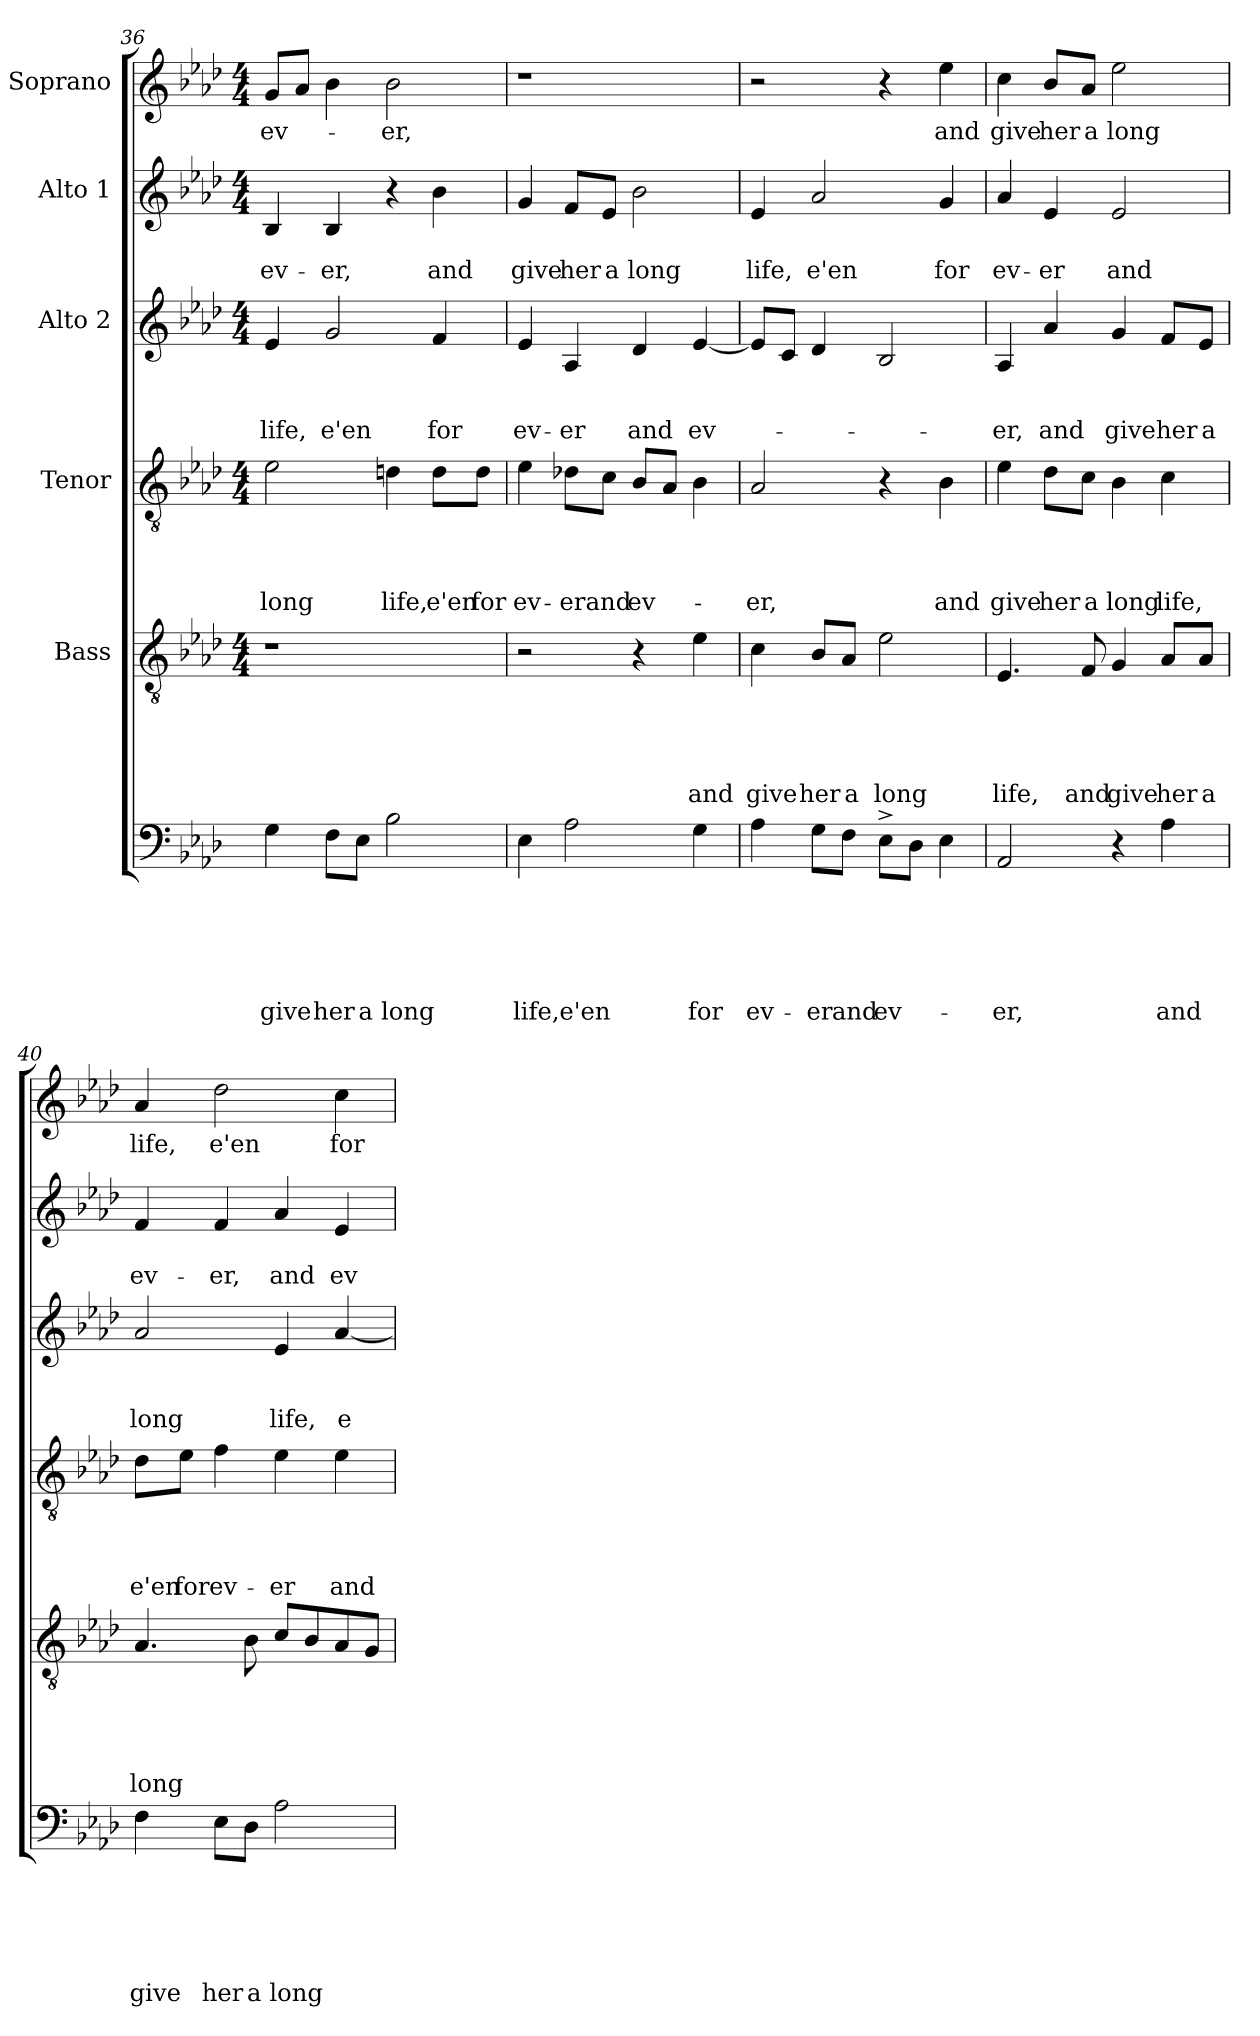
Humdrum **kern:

**kern	**text	**text	**text	**text	**text	**text	**kern	**text	**text	**text	**text	**text	**kern	**text	**text	**text	**text	**kern	**text	**text	**text	**kern	**text	**text	**kern	**text
*part6	*part6	*part6	*part6	*part6	*part6	*part6	*part5	*part5	*part5	*part5	*part5	*part5	*part4	*part4	*part4	*part4	*part4	*part3	*part3	*part3	*part3	*part2	*part2	*part2	*part1	*part1
*staff6	*staff6	*staff6	*staff6	*staff6	*staff6	*staff6	*staff5	*staff5	*staff5	*staff5	*staff5	*staff5	*staff4	*staff4	*staff4	*staff4	*staff4	*staff3	*staff3	*staff3	*staff3	*staff2	*staff2	*staff2	*staff1	*staff1
*	*	*	*	*	*	*	*I"Bass	*	*	*	*	*	*I"Tenor	*	*	*	*	*I"Alto 2	*	*	*	*I"Alto 1	*	*	*I"Soprano	*
*clefF4	*	*	*	*	*	*	*clefGv2	*	*	*	*	*	*clefGv2	*	*	*	*	*clefG2	*	*	*	*clefG2	*	*	*clefG2	*
*k[b-e-a-d-]	*	*	*	*	*	*	*k[b-e-a-d-]	*	*	*	*	*	*k[b-e-a-d-]	*	*	*	*	*k[b-e-a-d-]	*	*	*	*k[b-e-a-d-]	*	*	*k[b-e-a-d-]	*
*A-:	*	*	*	*	*	*	*A-:	*	*	*	*	*	*A-:	*	*	*	*	*A-:	*	*	*	*A-:	*	*	*A-:	*
*	*	*	*	*	*	*	*M4/4	*	*	*	*	*	*M4/4	*	*	*	*	*M4/4	*	*	*	*M4/4	*	*	*M4/4	*
=36	=36	=36	=36	=36	=36	=36	=36	=36	=36	=36	=36	=36	=36	=36	=36	=36	=36	=36	=36	=36	=36	=36	=36	=36	=36	=36
!	!	!	!	!	!	!LO:LY:b	!	!	!	!	!	!	!	!	!	!	!LO:LY:b	!	!	!	!LO:LY:b	!	!	!LO:LY:b	!	!LO:LY:b
4G\	.	.	.	.	.	give	1r	.	.	.	.	.	2e-\	.	.	.	long	4e-/	.	.	life,	4B-/	.	ev-	8g/L	ev-
.	.	.	.	.	.	.	.	.	.	.	.	.	.	.	.	.	.	.	.	.	.	.	.	.	8a-/J	.
!	!	!	!	!	!	!LO:LY:b	!	!	!	!	!	!	!	!	!	!	!	!	!	!	!LO:LY:b	!	!	!LO:LY:b	!	!
8F\L	.	.	.	.	.	her	.	.	.	.	.	.	.	.	.	.	.	2g/	.	.	e'en	4B-/	.	-er,	4b-\	.
!	!	!	!	!	!	!LO:LY:b	!	!	!	!	!	!	!	!	!	!	!	!	!	!	!	!	!	!	!	!
8E-\J	.	.	.	.	.	a	.	.	.	.	.	.	.	.	.	.	.	.	.	.	.	.	.	.	.	.
!	!	!	!	!	!	!LO:LY:b	!	!	!	!	!	!	!	!	!	!	!LO:LY:b	!	!	!	!	!	!	!	!	!LO:LY:b
2B-\	.	.	.	.	.	long	.	.	.	.	.	.	4dn\	.	.	.	life,	.	.	.	.	4r	.	.	2b-\	-er,
!	!	!	!	!	!	!	!	!	!	!	!	!	!	!	!	!	!LO:LY:b	!	!	!	!LO:LY:b	!	!	!LO:LY:b	!	!
.	.	.	.	.	.	.	.	.	.	.	.	.	8d\L	.	.	.	e'en	4f/	.	.	for	4b-\	.	and	.	.
!	!	!	!	!	!	!	!	!	!	!	!	!	!	!	!	!	!LO:LY:b	!	!	!	!	!	!	!	!	!
.	.	.	.	.	.	.	.	.	.	.	.	.	8d\J	.	.	.	for	.	.	.	.	.	.	.	.	.
=37	=37	=37	=37	=37	=37	=37	=37	=37	=37	=37	=37	=37	=37	=37	=37	=37	=37	=37	=37	=37	=37	=37	=37	=37	=37	=37
!	!	!	!	!	!	!LO:LY:b	!	!	!	!	!	!	!	!	!	!	!LO:LY:b	!	!	!	!LO:LY:b	!	!	!LO:LY:b	!	!
4E-\	.	.	.	.	.	life,	2r	.	.	.	.	.	4e-\	.	.	.	ev-	4e-/	.	.	ev-	4g/	.	give	1r	.
!	!	!	!	!	!	!LO:LY:b	!	!	!	!	!	!	!	!	!	!	!LO:LY:b	!	!	!	!LO:LY:b	!	!	!LO:LY:b	!	!
2A-\	.	.	.	.	.	e'en	.	.	.	.	.	.	8d-X\L	.	.	.	-er	4A-/	.	.	-er	8f/L	.	her	.	.
!	!	!	!	!	!	!	!	!	!	!	!	!	!	!	!	!	!LO:LY:b	!	!	!	!	!	!	!LO:LY:b	!	!
.	.	.	.	.	.	.	.	.	.	.	.	.	8c\J	.	.	.	and	.	.	.	.	8e-/J	.	a	.	.
!	!	!	!	!	!	!	!	!	!	!	!	!	!	!	!	!	!LO:LY:b	!	!	!	!LO:LY:b	!	!	!LO:LY:b	!	!
.	.	.	.	.	.	.	4r	.	.	.	.	.	8B-/L	.	.	.	ev-	4d-/	.	.	and	2b-\	.	long	.	.
.	.	.	.	.	.	.	.	.	.	.	.	.	8A-/J	.	.	.	.	.	.	.	.	.	.	.	.	.
!	!	!	!	!	!	!LO:LY:b	!	!	!	!	!	!LO:LY:b	!	!	!	!	!	!	!	!	!LO:LY:b	!	!	!	!	!
4G\	.	.	.	.	.	for	4e-\	.	.	.	.	and	4B-\	.	.	.	.	[<4e-/	.	.	ev-	.	.	.	.	.
=38	=38	=38	=38	=38	=38	=38	=38	=38	=38	=38	=38	=38	=38	=38	=38	=38	=38	=38	=38	=38	=38	=38	=38	=38	=38	=38
!	!	!	!	!	!	!LO:LY:b	!	!	!	!	!	!LO:LY:b	!	!	!	!	!LO:LY:b	!	!	!	!	!	!	!LO:LY:b	!	!
4A-\	.	.	.	.	.	ev-	4c\	.	.	.	.	give	2A-/	.	.	.	-er,	8e-/L]	.	.	.	4e-/	.	life,	2r	.
.	.	.	.	.	.	.	.	.	.	.	.	.	.	.	.	.	.	8c/J	.	.	.	.	.	.	.	.
!	!	!	!	!	!	!LO:LY:b	!	!	!	!	!	!LO:LY:b	!	!	!	!	!	!	!	!	!	!	!	!LO:LY:b	!	!
8G\L	.	.	.	.	.	-er	8B-/L	.	.	.	.	her	.	.	.	.	.	4d-/	.	.	.	2a-/	.	e'en	.	.
!	!	!	!	!	!	!LO:LY:b	!	!	!	!	!	!LO:LY:b	!	!	!	!	!	!	!	!	!	!	!	!	!	!
8F\J	.	.	.	.	.	and	8A-/J	.	.	.	.	a	.	.	.	.	.	.	.	.	.	.	.	.	.	.
!	!	!	!	!	!	!LO:LY:b	!	!	!	!	!	!LO:LY:b	!	!	!	!	!	!	!	!	!	!	!	!	!	!
8E-^>\L	.	.	.	.	.	ev-	2e-\	.	.	.	.	long	4r	.	.	.	.	2B-/	.	.	.	.	.	.	4r	.
8D-\J	.	.	.	.	.	.	.	.	.	.	.	.	.	.	.	.	.	.	.	.	.	.	.	.	.	.
!	!	!	!	!	!	!	!	!	!	!	!	!	!	!	!	!	!LO:LY:b	!	!	!	!	!	!	!LO:LY:b	!	!LO:LY:b
4E-\	.	.	.	.	.	.	.	.	.	.	.	.	4B-\	.	.	.	and	.	.	.	.	4g/	.	for	4ee-\	and
=39	=39	=39	=39	=39	=39	=39	=39	=39	=39	=39	=39	=39	=39	=39	=39	=39	=39	=39	=39	=39	=39	=39	=39	=39	=39	=39
!	!	!	!	!	!	!LO:LY:b	!	!	!	!	!	!LO:LY:b	!	!	!	!	!LO:LY:b	!	!	!	!LO:LY:b	!	!	!LO:LY:b	!	!LO:LY:b
2AA-/	.	.	.	.	.	-er,	4.E-/	.	.	.	.	life,	4e-\	.	.	.	give	4A-/	.	.	-er,	4a-/	.	ev-	4cc\	give
!	!	!	!	!	!	!	!	!	!	!	!	!	!	!	!	!	!LO:LY:b	!	!	!	!LO:LY:b	!	!	!LO:LY:b	!	!LO:LY:b
.	.	.	.	.	.	.	.	.	.	.	.	.	8d-\L	.	.	.	her	4a-/	.	.	and	4e-/	.	-er	8b-/L	her
!	!	!	!	!	!	!	!	!	!	!	!	!LO:LY:b	!	!	!	!	!LO:LY:b	!	!	!	!	!	!	!	!	!LO:LY:b
.	.	.	.	.	.	.	8F/	.	.	.	.	and	8c\J	.	.	.	a	.	.	.	.	.	.	.	8a-/J	a
!	!	!	!	!	!	!	!	!	!	!	!	!LO:LY:b	!	!	!	!	!LO:LY:b	!	!	!	!LO:LY:b	!	!	!LO:LY:b	!	!LO:LY:b
4r	.	.	.	.	.	.	4G/	.	.	.	.	give	4B-\	.	.	.	long	4g/	.	.	give	2e-/	.	and	2ee-\	long
!	!	!	!	!	!	!LO:LY:b	!	!	!	!	!	!LO:LY:b	!	!	!	!	!LO:LY:b	!	!	!	!LO:LY:b	!	!	!	!	!
4A-\	.	.	.	.	.	and	8A-/L	.	.	.	.	her	4c\	.	.	.	life,	8f/L	.	.	her	.	.	.	.	.
!	!	!	!	!	!	!	!	!	!	!	!	!LO:LY:b	!	!	!	!	!	!	!	!	!LO:LY:b	!	!	!	!	!
.	.	.	.	.	.	.	8A-/J	.	.	.	.	a	.	.	.	.	.	8e-/J	.	.	a	.	.	.	.	.
!!LO:PB:g=z
=40	=40	=40	=40	=40	=40	=40	=40	=40	=40	=40	=40	=40	=40	=40	=40	=40	=40	=40	=40	=40	=40	=40	=40	=40	=40	=40
!	!	!	!	!	!	!LO:LY:b	!	!	!	!	!	!LO:LY:b	!	!	!	!	!LO:LY:b	!	!	!	!LO:LY:b	!	!	!LO:LY:b	!	!LO:LY:b
4F\	.	.	.	.	.	give	4.A-/	.	.	.	.	long	8d-\L	.	.	.	e'en	2a-/	.	.	long	4f/	.	ev-	4a-/	life,
!	!	!	!	!	!	!	!	!	!	!	!	!	!	!	!	!	!LO:LY:b	!	!	!	!	!	!	!	!	!
.	.	.	.	.	.	.	.	.	.	.	.	.	8e-\J	.	.	.	for	.	.	.	.	.	.	.	.	.
!	!	!	!	!	!	!LO:LY:b	!	!	!	!	!	!	!	!	!	!	!LO:LY:b	!	!	!	!	!	!	!LO:LY:b	!	!LO:LY:b
8E-\L	.	.	.	.	.	her	.	.	.	.	.	.	4f\	.	.	.	ev-	.	.	.	.	4f/	.	-er,	2dd-\	e'en
!	!	!	!	!	!	!LO:LY:b	!	!	!	!	!	!	!	!	!	!	!	!	!	!	!	!	!	!	!	!
8D-\J	.	.	.	.	.	a	8B-\	.	.	.	.	.	.	.	.	.	.	.	.	.	.	.	.	.	.	.
!	!	!	!	!	!	!LO:LY:b	!	!	!	!	!	!	!	!	!	!	!LO:LY:b	!	!	!	!LO:LY:b	!	!	!LO:LY:b	!	!
2A-\	.	.	.	.	.	long	8c/L	.	.	.	.	.	4e-\	.	.	.	-er	4e-/	.	.	life,	4a-/	.	and	.	.
.	.	.	.	.	.	.	8B-/	.	.	.	.	.	.	.	.	.	.	.	.	.	.	.	.	.	.	.
!	!	!	!	!	!	!	!	!	!	!	!	!	!	!	!	!	!LO:LY:b	!	!	!	!LO:LY:b:rj	!	!	!LO:LY:b	!	!LO:LY:b
.	.	.	.	.	.	.	8A-/	.	.	.	.	.	4e-\	.	.	.	and	[<4a-/	.	.	e-	4e-/	.	ev-	4cc\	for
.	.	.	.	.	.	.	8G/J	.	.	.	.	.	.	.	.	.	.	.	.	.	.	.	.	.	.	.
=	=	=	=	=	=	=	=	=	=	=	=	=	=	=	=	=	=	=	=	=	=	=	=	=	=	=
*-	*-	*-	*-	*-	*-	*-	*-	*-	*-	*-	*-	*-	*-	*-	*-	*-	*-	*-	*-	*-	*-	*-	*-	*-	*-	*-
